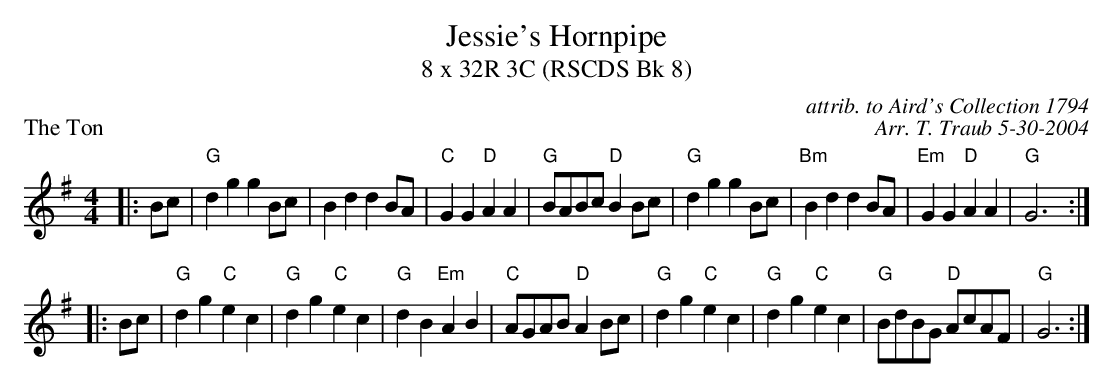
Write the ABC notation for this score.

X:1
T: Jessie's Hornpipe
T: 8 x 32R 3C (RSCDS Bk 8)
P: The Ton
C: attrib. to Aird's Collection 1794
C: Arr. T. Traub 5-30-2004
M: 4/4
L: 1/8
K: G
|: Bc|"G"d2 g2 g2 Bc|B2 d2 d2 BA|"C"G2 G2 "D"A2 A2|"G"BABc "D"B2 Bc|"G"d2 g2 g2 Bc|"Bm"B2 d2 d2 BA|"Em"G2 G2 "D"A2 A2|"G"G6 :|
|: Bc|"G"d2 g2 "C"e2 c2|"G"d2 g2 "C"e2 c2|"G"d2 B2 "Em"A2 B2|"C"AGAB "D"A2 Bc|"G"d2 g2 "C"e2 c2 |"G"d2 g2 "C"e2 c2|"G"BdBG "D"AcAF|"G"G6 :|
